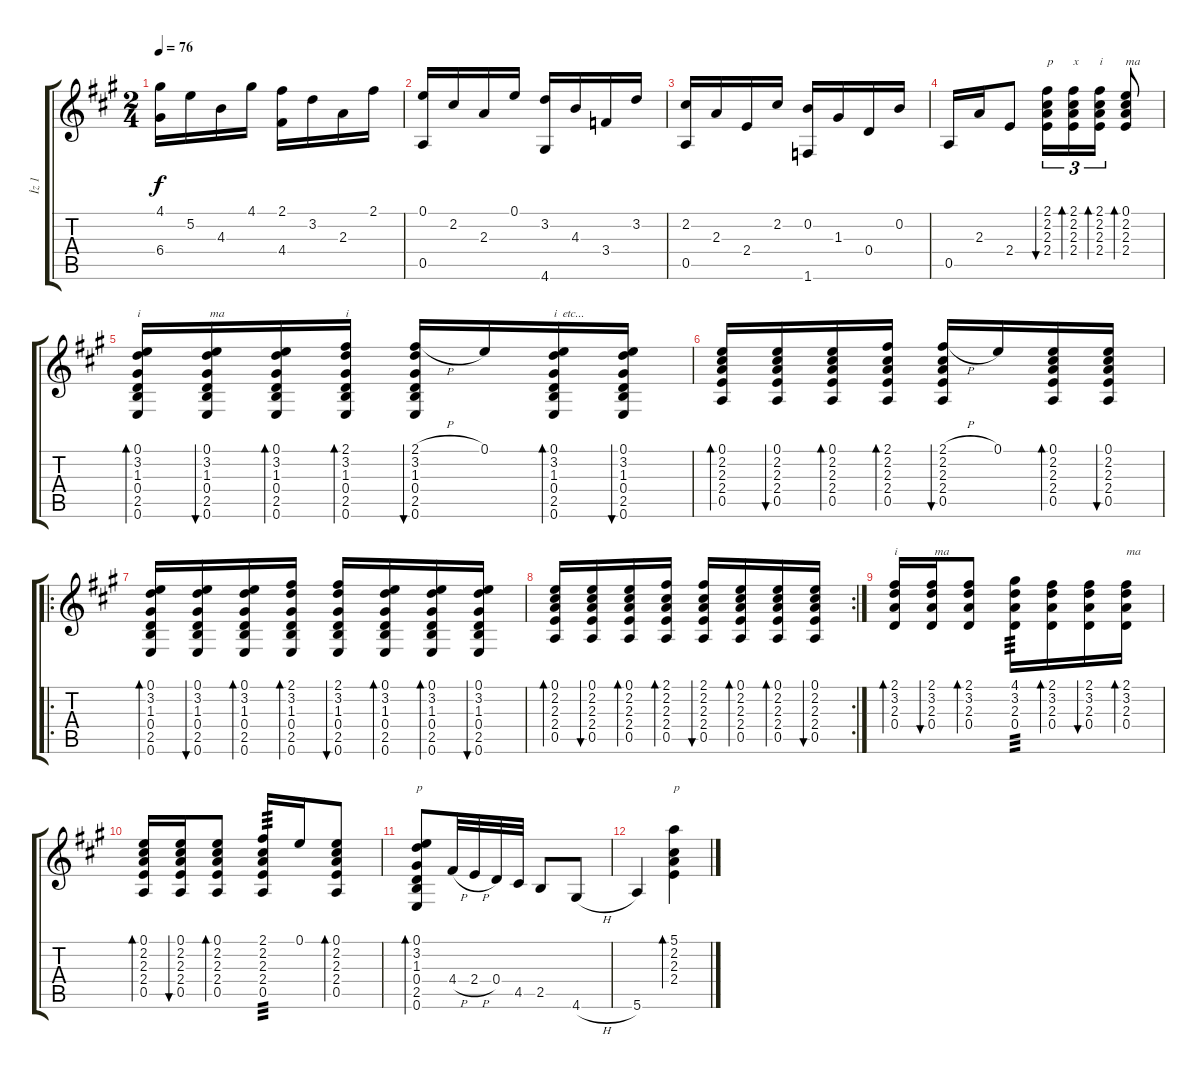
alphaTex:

\track ("İz 1" "İz 1") {instrument acousticguitarnylon}
\staff {score tabs}
\tuning (E4 B3 G3 D3 A2 E2) {hide}
\ts (2 4)
\tempo 76
\clef g2
\ks a
(4.1 6.4).16{dy f} 5.2.16 4.3.16 4.1.16 (2.1 4.4).16 3.2.16 2.3.16 2.1.16 |
(0.1 0.5).16 2.2.16 2.3.16 0.1.16 (3.2 4.6).16 4.3.16 3.4.16 3.2.16 |
(2.2 0.5).16 2.3.16 2.4.16 2.2.16 (0.2 1.6).16 1.3.16 0.4.16 0.2.16 |
0.5.16 2.3.16 2.4.8 (2.1 2.2 2.3 2.4).16{tu (3 2) bu 30 txt "p"} (2.1 2.2 2.3 2.4).16{tu (3 2) bd 30 txt "x"} (2.1 2.2 2.3 2.4).16{tu (3 2) bd 30 txt "i"} (0.1 2.2 2.3 2.4).8{bd 30 txt "ma"} |
(0.1 3.2 1.3 0.4 2.5 0.6).16{bd 30 txt "i"} (0.1 3.2 1.3 0.4 2.5 0.6).16{bu 30 txt " ma"} (0.1 3.2 1.3 0.4 2.5 0.6).16{bd 30} (2.1 3.2 1.3 0.4 2.5 0.6).16{bd 30 txt "i"} (2.1{h} 3.2 1.3 0.4 2.5 0.6).16{bu 30} 0.1.16 (0.1 3.2 1.3 0.4 2.5 0.6).16{bd 30 txt "i  etc..."} (0.1 3.2 1.3 0.4 2.5 0.6).16{bu 30} |
(0.1 2.2 2.3 2.4 0.5).16{bd 30} (0.1 2.2 2.3 2.4 0.5).16{bu 30} (0.1 2.2 2.3 2.4 0.5).16{bd 30} (2.1 2.2 2.3 2.4 0.5).16{bd 30} (2.1{h} 2.2 2.3 2.4 0.5).16{bu 30} 0.1.16 (0.1 2.2 2.3 2.4 0.5).16{bd 30} (0.1 2.2 2.3 2.4 0.5).16{bu 30} |
\ro
(0.1 3.2 1.3 0.4 2.5 0.6).16{bd 30} (0.1 3.2 1.3 0.4 2.5 0.6).16{bu 30} (0.1 3.2 1.3 0.4 2.5 0.6).16{bd 30} (2.1 3.2 1.3 0.4 2.5 0.6).16{bd 30} (2.1 3.2 1.3 0.4 2.5 0.6).16{bu 30} (0.1 3.2 1.3 0.4 2.5 0.6).16{bd 30} (0.1 3.2 1.3 0.4 2.5 0.6).16{bd 30} (0.1 3.2 1.3 0.4 2.5 0.6).16{bu 30} |
\rc 2
(0.1 2.2 2.3 2.4 0.5).16{bd 30} (0.1 2.2 2.3 2.4 0.5).16{bu 30} (0.1 2.2 2.3 2.4 0.5).16{bd 30} (2.1 2.2 2.3 2.4 0.5).16{bd 30} (2.1 2.2 2.3 2.4 0.5).16{bu 30} (0.1 2.2 2.3 2.4 0.5).16{bd 30} (0.1 2.2 2.3 2.4 0.5).16{bd 30} (0.1 2.2 2.3 2.4 0.5).16{bu 30} |
(2.1 3.2 2.3 0.4).16{bd 30 txt "i"} (2.1 3.2 2.3 0.4).16{bu 30 txt " ma"} (2.1 3.2 2.3 0.4).8{bd 30} (4.1 3.2 2.3 0.4).16{tp 3} (2.1 3.2 2.3 0.4).16{bd 30} (2.1 3.2 2.3 0.4).16{bu 30} (2.1 3.2 2.3 0.4).16{bd 30 txt "ma"} |
(0.1 2.2 2.3 2.4 0.5).16{bd 30} (0.1 2.2 2.3 2.4 0.5).16{bu 30} (0.1 2.2 2.3 2.4 0.5).8{bd 30} (2.1 2.2 2.3 2.4 0.5).16{tp 3} 0.1.16 (0.1 2.2 2.3 2.4 0.5).8{bd 30} |
(0.1 3.2 1.3 0.4 2.5 0.6).8{bd 480 txt "p"} 4.4{h}.32 2.4{h}.32 0.4.32 4.5.32 2.5.8 4.6{h}.8 |
5.6.4 (5.1 2.2 2.3 2.4).4{bd 480 txt "p"}
